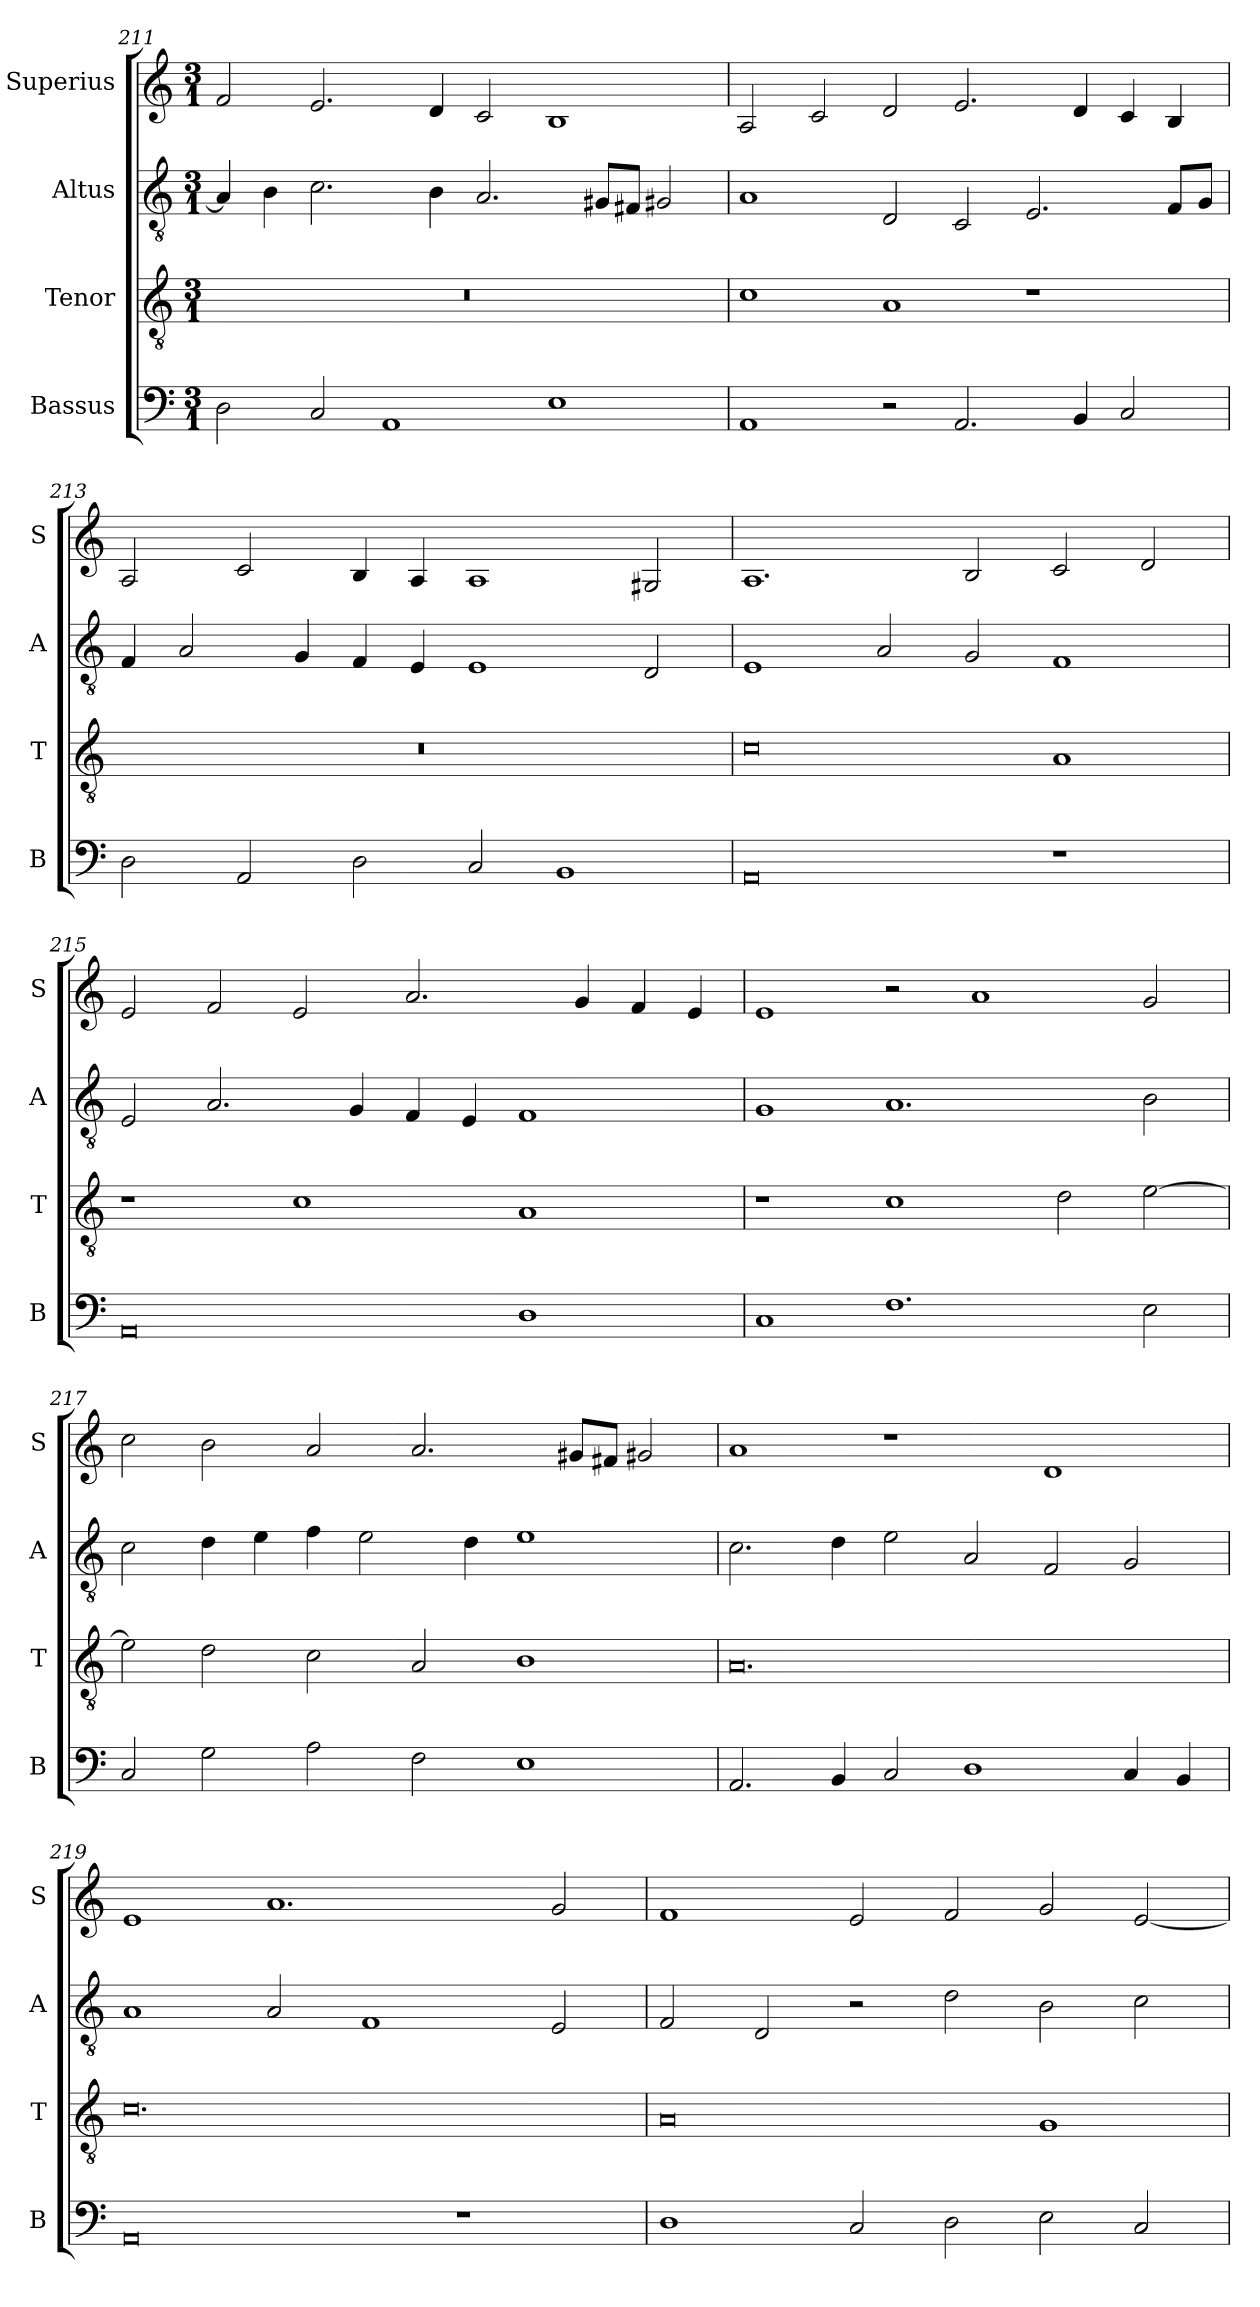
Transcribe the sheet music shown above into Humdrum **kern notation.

**kern	**kern	**kern	**kern
*part4	*part3	*part2	*part1
*staff4	*staff3	*staff2	*staff1
*I"Bassus	*I"Tenor	*I"Altus	*I"Superius
*I'B	*I'T	*I'A	*I'S
*clefF4	*clefGv2	*clefGv2	*clefG2
*k[]	*k[]	*k[]	*k[]
*M3/1	*M3/1	*M3/1	*M3/1
=211	=211	=211	=211
2D\	0.r	4A/]	2f/
.	.	4B\	.
2C/	.	2.c\	2.e/
1AA	.	.	.
.	.	4B\	4d/
.	.	2.A/	2c/
1E	.	.	1B
.	.	8G#X/L	.
.	.	8F#X/J	.
.	.	2G#X/	.
=212	=212	=212	=212
1AA	1c	1A	2A/
.	.	.	2c/
2r	1A	2D/	2d/
2.AA/	.	2C/	2.e/
.	1r	2.E/	.
4BB/	.	.	4d/
2C/	.	.	4c/
.	.	8F/L	4B/
.	.	8G/J	.
=213	=213	=213	=213
2D\	0.r	4F/	2A/
.	.	2A/	.
2AA/	.	.	2c/
.	.	4G/	.
2D\	.	4F/	4B/
.	.	4E/	4A/
2C/	.	1E	1A
1BB	.	.	.
.	.	2D/	2G#X/
=214	=214	=214	=214
0AA	0c	1E	1.A
.	.	2A/	.
.	.	2G/	2B/
1r	1A	1F	2c/
.	.	.	2d/
=215	=215	=215	=215
0AA	1r	2E/	2e/
.	.	2.A/	2f/
.	1c	.	2e/
.	.	4G/	.
.	.	4F/	2.a/
.	.	4E/	.
1D	1A	1F	.
.	.	.	4g/
.	.	.	4f/
.	.	.	4e/
=216	=216	=216	=216
1C	1r	1G	1e
1.F	1c	1.A	2r
.	.	.	1a
.	2d\	.	.
2E\	[2e\	2B\	2g/
=217	=217	=217	=217
2C/	2e\]	2c\	2cc\
2G\	2d\	4d\	2b\
.	.	4e\	.
2A\	2c\	4f\	2a/
.	.	2e\	.
2F\	2A/	.	2.a/
.	.	4d\	.
1E	1B	1e	.
.	.	.	8g#X/L
.	.	.	8f#X/J
.	.	.	2g#X/
=218	=218	=218	=218
2.AA/	0.A	2.c\	1a
4BB/	.	4d\	.
2C/	.	2e\	1r
1D	.	2A/	.
.	.	2F/	1d
4C/	.	2G/	.
4BB/	.	.	.
=219	=219	=219	=219
0AA	0.c	1A	1e
.	.	2A/	1.a
.	.	1F	.
1r	.	.	.
.	.	2E/	2g/
=220	=220	=220	=220
1D	0A	2F/	1f
.	.	2D/	.
2C/	.	2r	2e/
2D\	.	2d\	2f/
2E\	1G	2B\	2g/
2C/	.	2c\	[2e/
=	=	=	=
*-	*-	*-	*-
